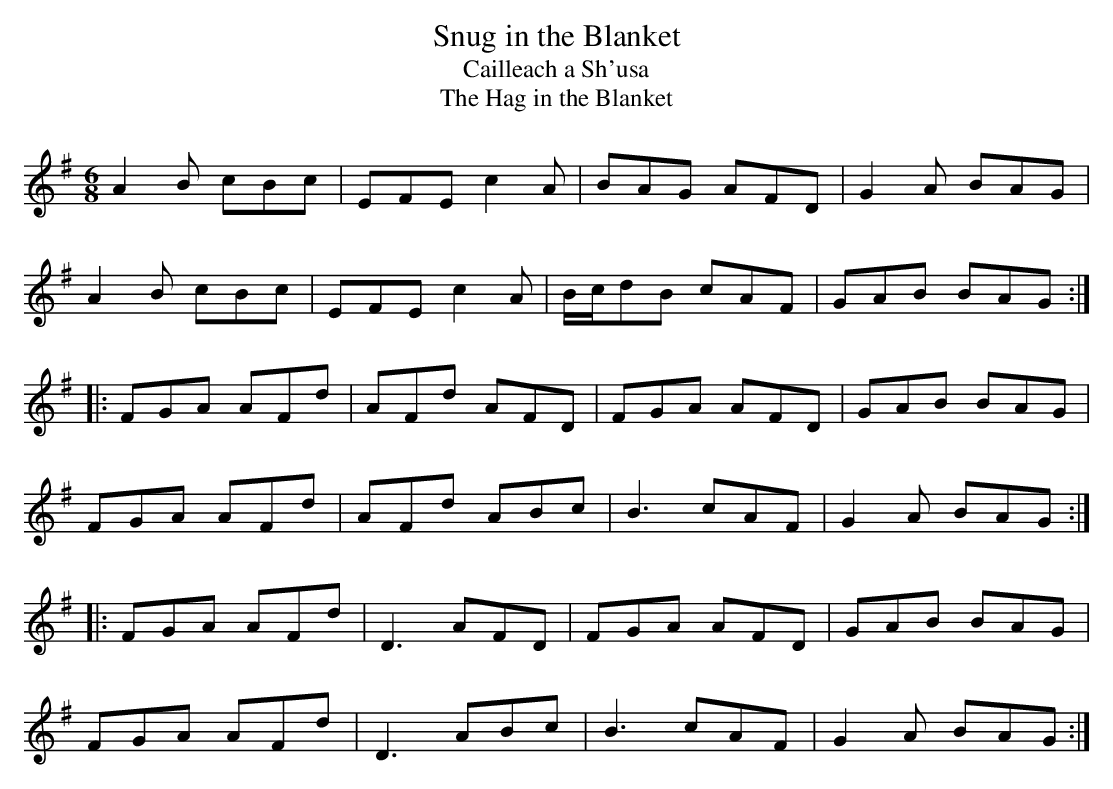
X:1
T:Snug in the Blanket
T:Cailleach a Sh'usa
T:Hag in the Blanket, The
M:6/8
L:1/8
K:Ador
A2B cBc|EFE c2A|BAG AFD|G2A BAG|
A2B cBc|EFE c2A|B/c/dB cAF|GAB BAG:|
|:FGA AFd|AFd AFD|FGA AFD|GAB BAG|
FGA AFd|AFd ABc|B3 cAF|G2A BAG:|
|:FGA AFd|D3 AFD|FGA AFD|GAB BAG|
FGA AFd|D3 ABc|B3 cAF|G2A BAG:|
